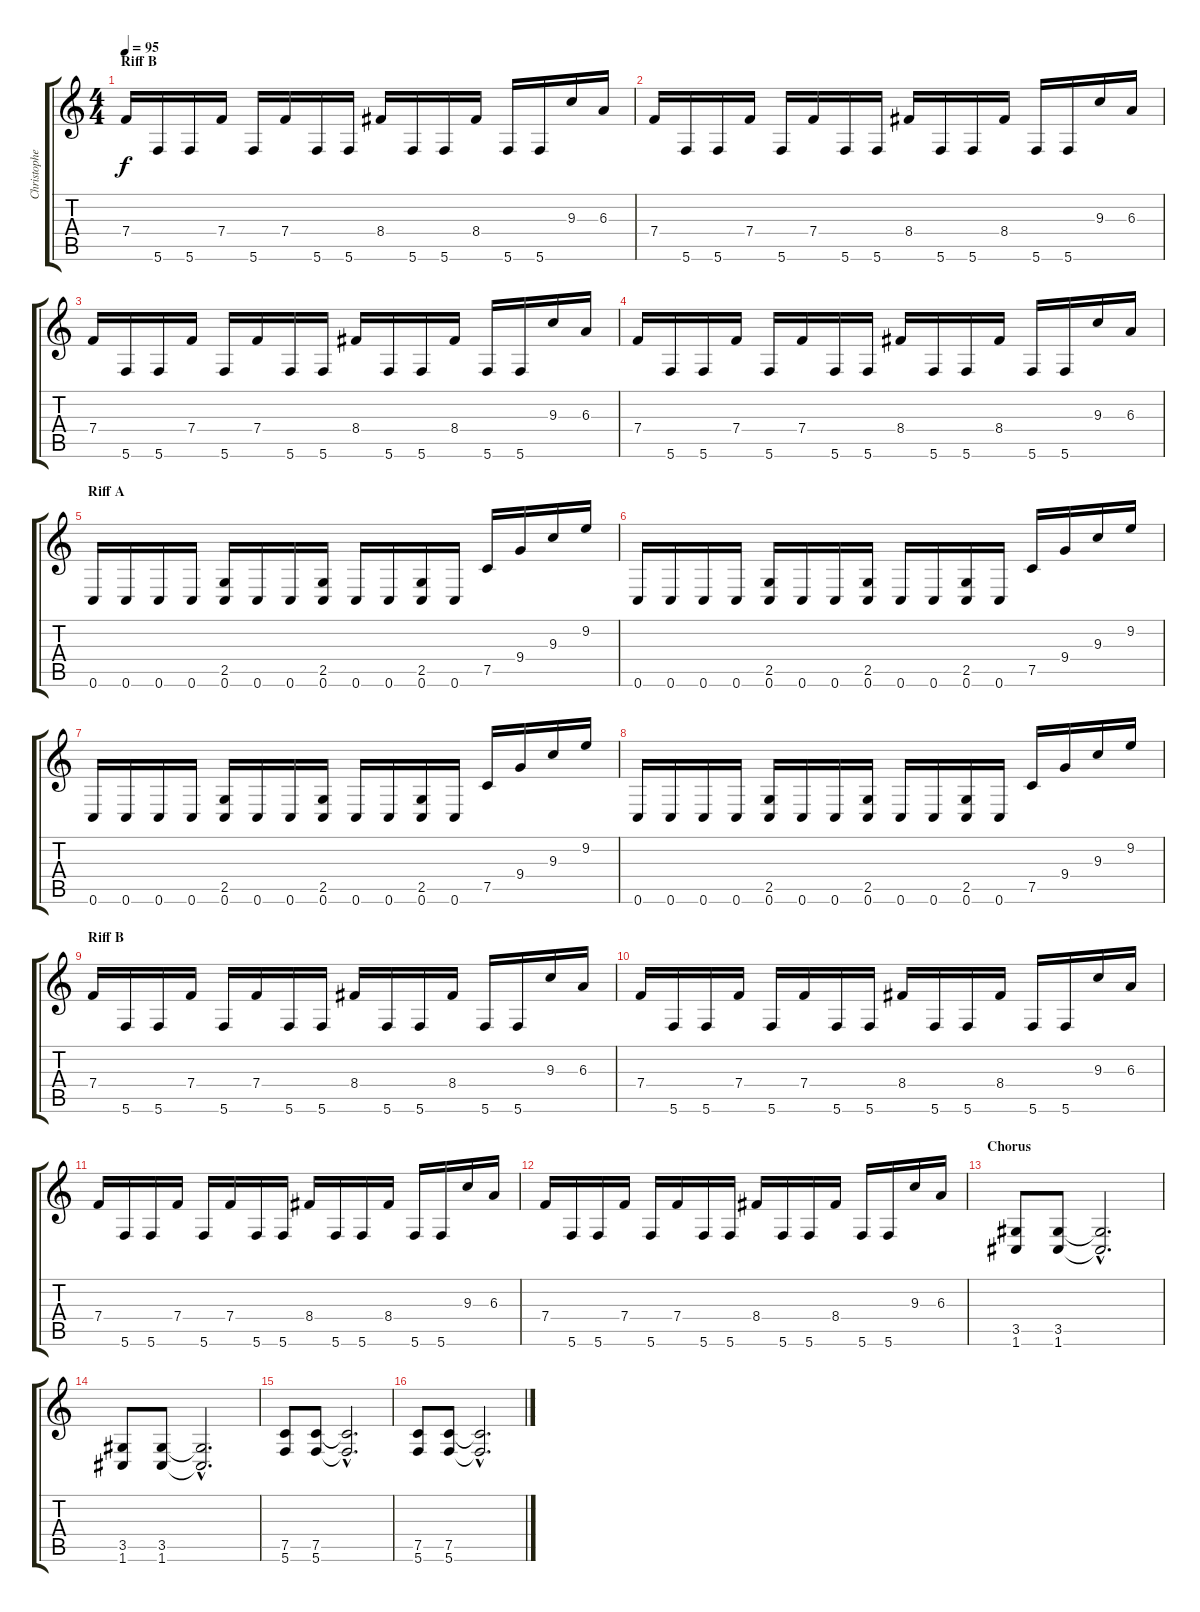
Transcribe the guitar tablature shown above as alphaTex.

\track ("Christopher (R)" "Christophe") {instrument distortionguitar}
\staff {score tabs}
\tuning (C4 G3 Eb3 Bb2 F2 C2) {hide}
\ts (4 4)
\section ("" "Riff B")
\tempo 95
\clef g2
\ks c
7.4.16{dy f} 5.6.16 5.6.16 7.4.16 5.6.16 7.4.16 5.6.16 5.6.16 8.4.16 5.6.16 5.6.16 8.4.16 5.6.16 5.6.16 9.3.16 6.3.16 |
7.4.16 5.6.16 5.6.16 7.4.16 5.6.16 7.4.16 5.6.16 5.6.16 8.4.16 5.6.16 5.6.16 8.4.16 5.6.16 5.6.16 9.3.16 6.3.16 |
7.4.16 5.6.16 5.6.16 7.4.16 5.6.16 7.4.16 5.6.16 5.6.16 8.4.16 5.6.16 5.6.16 8.4.16 5.6.16 5.6.16 9.3.16 6.3.16 |
7.4.16 5.6.16 5.6.16 7.4.16 5.6.16 7.4.16 5.6.16 5.6.16 8.4.16 5.6.16 5.6.16 8.4.16 5.6.16 5.6.16 9.3.16 6.3.16 |
\section ("" "Riff A")
0.6.16 0.6.16 0.6.16 0.6.16 (2.5 0.6).16 0.6.16 0.6.16 (2.5 0.6).16 0.6.16 0.6.16 (2.5 0.6).16 0.6.16 7.5.16 9.4.16 9.3.16 9.2.16 |
0.6.16 0.6.16 0.6.16 0.6.16 (2.5 0.6).16 0.6.16 0.6.16 (2.5 0.6).16 0.6.16 0.6.16 (2.5 0.6).16 0.6.16 7.5.16 9.4.16 9.3.16 9.2.16 |
0.6.16 0.6.16 0.6.16 0.6.16 (2.5 0.6).16 0.6.16 0.6.16 (2.5 0.6).16 0.6.16 0.6.16 (2.5 0.6).16 0.6.16 7.5.16 9.4.16 9.3.16 9.2.16 |
0.6.16 0.6.16 0.6.16 0.6.16 (2.5 0.6).16 0.6.16 0.6.16 (2.5 0.6).16 0.6.16 0.6.16 (2.5 0.6).16 0.6.16 7.5.16 9.4.16 9.3.16 9.2.16 |
\section ("" "Riff B")
7.4.16 5.6.16 5.6.16 7.4.16 5.6.16 7.4.16 5.6.16 5.6.16 8.4.16 5.6.16 5.6.16 8.4.16 5.6.16 5.6.16 9.3.16 6.3.16 |
7.4.16 5.6.16 5.6.16 7.4.16 5.6.16 7.4.16 5.6.16 5.6.16 8.4.16 5.6.16 5.6.16 8.4.16 5.6.16 5.6.16 9.3.16 6.3.16 |
7.4.16 5.6.16 5.6.16 7.4.16 5.6.16 7.4.16 5.6.16 5.6.16 8.4.16 5.6.16 5.6.16 8.4.16 5.6.16 5.6.16 9.3.16 6.3.16 |
7.4.16 5.6.16 5.6.16 7.4.16 5.6.16 7.4.16 5.6.16 5.6.16 8.4.16 5.6.16 5.6.16 8.4.16 5.6.16 5.6.16 9.3.16 6.3.16 |
\section ("" "Chorus")
(3.5 1.6).8 (3.5 1.6).8 (3.5{hac t} 1.6{hac t}).2{d} |
(3.5 1.6).8 (3.5 1.6).8 (3.5{hac t} 1.6{hac t}).2{d} |
(7.5 5.6).8 (7.5 5.6).8 (7.5{hac t} 5.6{hac t}).2{d} |
(7.5 5.6).8 (7.5 5.6).8 (7.5{hac t} 5.6{hac t}).2{d}
